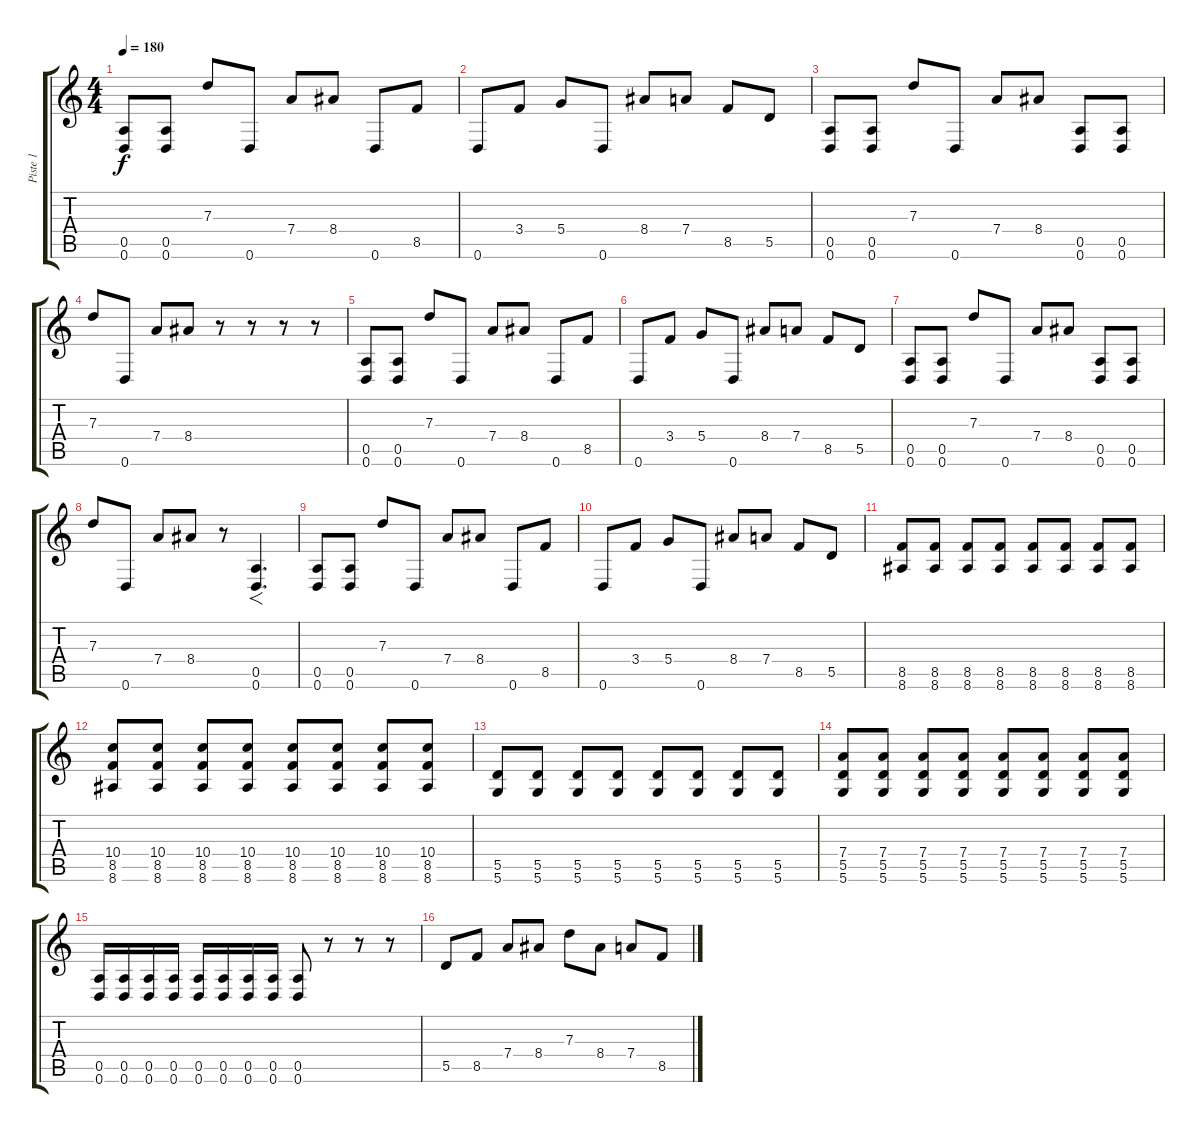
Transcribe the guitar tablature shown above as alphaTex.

\track ("Piste 1" "Piste 1") {instrument distortionguitar}
\staff {score tabs}
\tuning (E4 B3 G3 D3 A2 D2) {hide}
\ts (4 4)
\tempo 180
\clef g2
\ks c
(0.5 0.6).8{dy f} (0.5 0.6).8 7.3.8 0.6.8 7.4.8 8.4.8 0.6.8 8.5.8 |
0.6.8 3.4.8 5.4.8 0.6.8 8.4.8 7.4.8 8.5.8 5.5.8 |
(0.5 0.6).8 (0.5 0.6).8 7.3.8 0.6.8 7.4.8 8.4.8 (0.5 0.6).8 (0.5 0.6).8 |
7.3.8 0.6.8 7.4.8 8.4.8 r.8 r.8 r.8 r.8 |
(0.5 0.6).8 (0.5 0.6).8 7.3.8 0.6.8 7.4.8 8.4.8 0.6.8 8.5.8 |
0.6.8 3.4.8 5.4.8 0.6.8 8.4.8 7.4.8 8.5.8 5.5.8 |
(0.5 0.6).8 (0.5 0.6).8 7.3.8 0.6.8 7.4.8 8.4.8 (0.5 0.6).8 (0.5 0.6).8 |
7.3.8 0.6.8 7.4.8 8.4.8 r.8 (0.5 0.6).4{f d} |
(0.5 0.6).8 (0.5 0.6).8 7.3.8 0.6.8 7.4.8 8.4.8 0.6.8 8.5.8 |
0.6.8 3.4.8 5.4.8 0.6.8 8.4.8 7.4.8 8.5.8 5.5.8 |
(8.5 8.6).8 (8.5 8.6).8 (8.5 8.6).8 (8.5 8.6).8 (8.5 8.6).8 (8.5 8.6).8 (8.5 8.6).8 (8.5 8.6).8 |
(10.4 8.5 8.6).8 (10.4 8.5 8.6).8 (10.4 8.5 8.6).8 (10.4 8.5 8.6).8 (10.4 8.5 8.6).8 (10.4 8.5 8.6).8 (10.4 8.5 8.6).8 (10.4 8.5 8.6).8 |
(5.5 5.6).8 (5.5 5.6).8 (5.5 5.6).8 (5.5 5.6).8 (5.5 5.6).8 (5.5 5.6).8 (5.5 5.6).8 (5.5 5.6).8 |
(7.4 5.5 5.6).8 (7.4 5.5 5.6).8 (7.4 5.5 5.6).8 (7.4 5.5 5.6).8 (7.4 5.5 5.6).8 (7.4 5.5 5.6).8 (7.4 5.5 5.6).8 (7.4 5.5 5.6).8 |
(0.5 0.6).16 (0.5 0.6).16 (0.5 0.6).16 (0.5 0.6).16 (0.5 0.6).16 (0.5 0.6).16 (0.5 0.6).16 (0.5 0.6).16 (0.5 0.6).8 r.8 r.8 r.8 |
5.5.8 8.5.8 7.4.8 8.4.8 7.3.8 8.4.8 7.4.8 8.5.8
